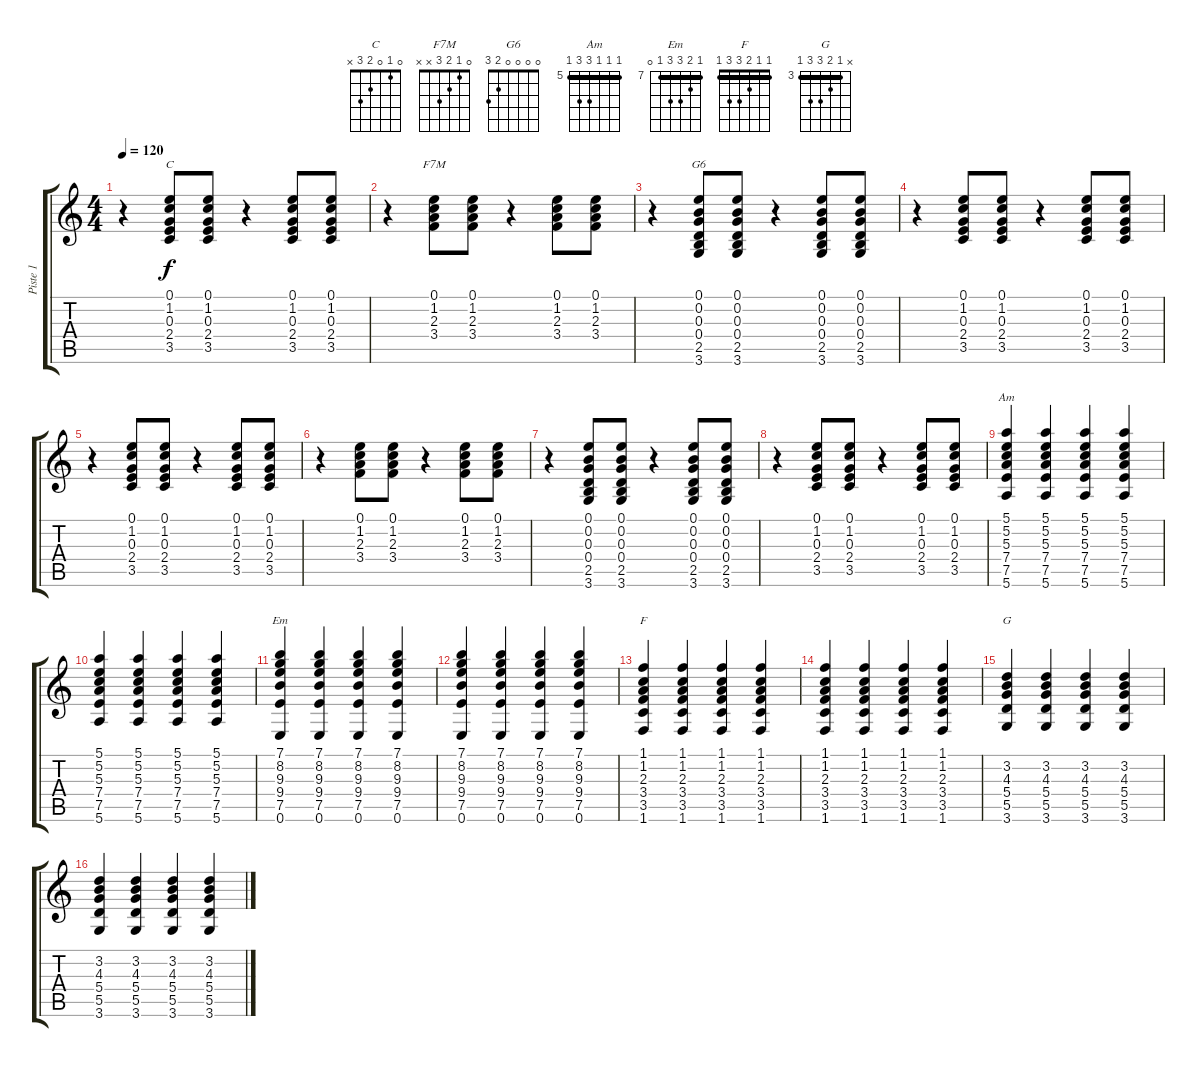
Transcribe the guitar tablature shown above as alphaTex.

\track ("Piste 1" "Piste 1") {instrument acousticguitarsteel}
\staff {score tabs}
\tuning (E4 B3 G3 D3 A2 E2) {hide}
\chord ("C" 0 1 0 2 3 x)
\chord ("F7M" 0 1 2 3 x x)
\chord ("G6" 0 0 0 0 2 3)
\chord ("Am" 5 5 5 7 7 5) {firstfret 5 barre 5}
\chord ("Em" 7 8 9 9 7 0) {firstfret 7 barre 7}
\chord ("F" 1 1 2 3 3 1) {barre 1}
\chord ("G" x 3 4 5 5 3) {firstfret 3 barre 3}
\ts (4 4)
\tempo 120
\clef g2
\ks c
r.4{dy f} (0.1 1.2 0.3 2.4 3.5).8{ch "C"} (0.1 1.2 0.3 2.4 3.5).8 r.4 (0.1 1.2 0.3 2.4 3.5).8 (0.1 1.2 0.3 2.4 3.5).8 |
r.4 (0.1 1.2 2.3 3.4).8{ch "F7M"} (0.1 1.2 2.3 3.4).8 r.4 (0.1 1.2 2.3 3.4).8 (0.1 1.2 2.3 3.4).8 |
r.4 (0.1 0.2 0.3 0.4 2.5 3.6).8{ch "G6"} (0.1 0.2 0.3 0.4 2.5 3.6).8 r.4 (0.1 0.2 0.3 0.4 2.5 3.6).8 (0.1 0.2 0.3 0.4 2.5 3.6).8 |
r.4 (0.1 1.2 0.3 2.4 3.5).8 (0.1 1.2 0.3 2.4 3.5).8 r.4 (0.1 1.2 0.3 2.4 3.5).8 (0.1 1.2 0.3 2.4 3.5).8 |
r.4 (0.1 1.2 0.3 2.4 3.5).8 (0.1 1.2 0.3 2.4 3.5).8 r.4 (0.1 1.2 0.3 2.4 3.5).8 (0.1 1.2 0.3 2.4 3.5).8 |
r.4 (0.1 1.2 2.3 3.4).8 (0.1 1.2 2.3 3.4).8 r.4 (0.1 1.2 2.3 3.4).8 (0.1 1.2 2.3 3.4).8 |
r.4 (0.1 0.2 0.3 0.4 2.5 3.6).8 (0.1 0.2 0.3 0.4 2.5 3.6).8 r.4 (0.1 0.2 0.3 0.4 2.5 3.6).8 (0.1 0.2 0.3 0.4 2.5 3.6).8 |
r.4 (0.1 1.2 0.3 2.4 3.5).8 (0.1 1.2 0.3 2.4 3.5).8 r.4 (0.1 1.2 0.3 2.4 3.5).8 (0.1 1.2 0.3 2.4 3.5).8 |
(5.1 5.2 5.3 7.4 7.5 5.6).4{ch "Am"} (5.1 5.2 5.3 7.4 7.5 5.6).4 (5.1 5.2 5.3 7.4 7.5 5.6).4 (5.1 5.2 5.3 7.4 7.5 5.6).4 |
(5.1 5.2 5.3 7.4 7.5 5.6).4 (5.1 5.2 5.3 7.4 7.5 5.6).4 (5.1 5.2 5.3 7.4 7.5 5.6).4 (5.1 5.2 5.3 7.4 7.5 5.6).4 |
(7.1 8.2 9.3 9.4 7.5 0.6).4{ch "Em"} (7.1 8.2 9.3 9.4 7.5 0.6).4 (7.1 8.2 9.3 9.4 7.5 0.6).4 (7.1 8.2 9.3 9.4 7.5 0.6).4 |
(7.1 8.2 9.3 9.4 7.5 0.6).4 (7.1 8.2 9.3 9.4 7.5 0.6).4 (7.1 8.2 9.3 9.4 7.5 0.6).4 (7.1 8.2 9.3 9.4 7.5 0.6).4 |
(1.1 1.2 2.3 3.4 3.5 1.6).4{ch "F"} (1.1 1.2 2.3 3.4 3.5 1.6).4 (1.1 1.2 2.3 3.4 3.5 1.6).4 (1.1 1.2 2.3 3.4 3.5 1.6).4 |
(1.1 1.2 2.3 3.4 3.5 1.6).4 (1.1 1.2 2.3 3.4 3.5 1.6).4 (1.1 1.2 2.3 3.4 3.5 1.6).4 (1.1 1.2 2.3 3.4 3.5 1.6).4 |
(3.2 4.3 5.4 5.5 3.6).4{ch "G"} (3.2 4.3 5.4 5.5 3.6).4 (3.2 4.3 5.4 5.5 3.6).4 (3.2 4.3 5.4 5.5 3.6).4 |
(3.2 4.3 5.4 5.5 3.6).4 (3.2 4.3 5.4 5.5 3.6).4 (3.2 4.3 5.4 5.5 3.6).4 (3.2 4.3 5.4 5.5 3.6).4
